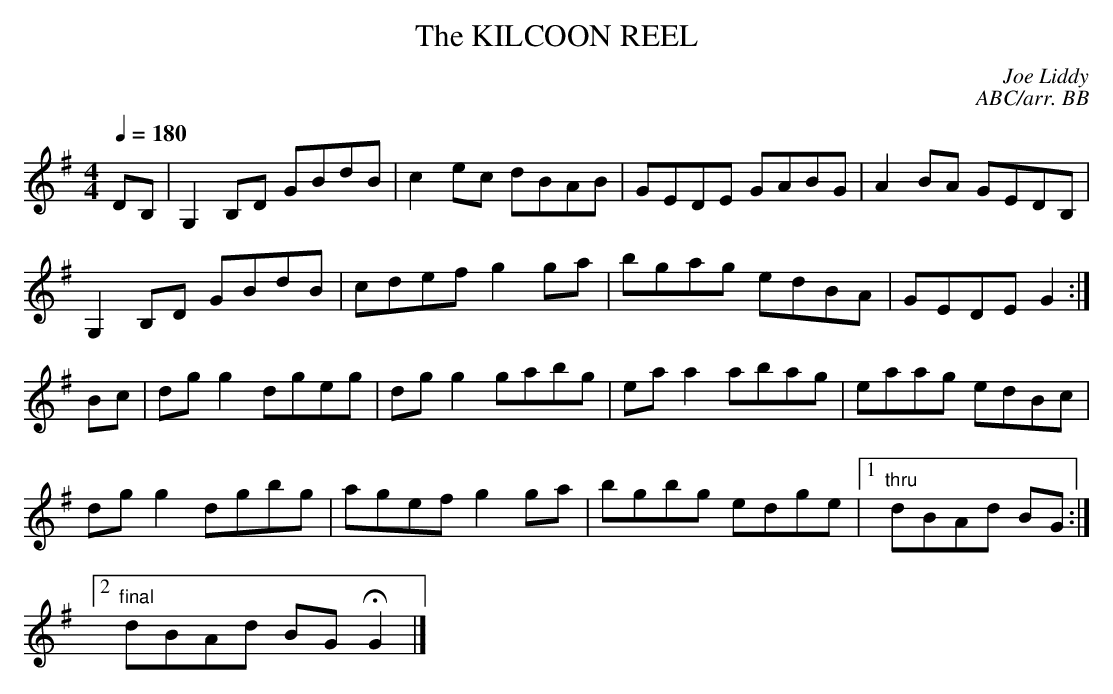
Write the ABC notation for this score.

X:1
T:KILCOON REEL, The
C:Joe Liddy
C:ABC/arr. BB
Q:1/4=180
L:1/8
M:4/4
K:G
DB,|G,2B,D GBdB|c2ec dBAB|GEDE GABG|A2BA GEDB, |
G,2 B,D GBdB|cdef g2 ga|bgag edBA|GEDE G2 :|
Bc |dg g2 dgeg|dg g2 gabg|ea a2 abag|eaag edBc |
dg g2 dgbg|agef g2 ga|bgbg edge|1 "thru"dBAd BG :|
[2 "final"dBAd BGHG2|]
